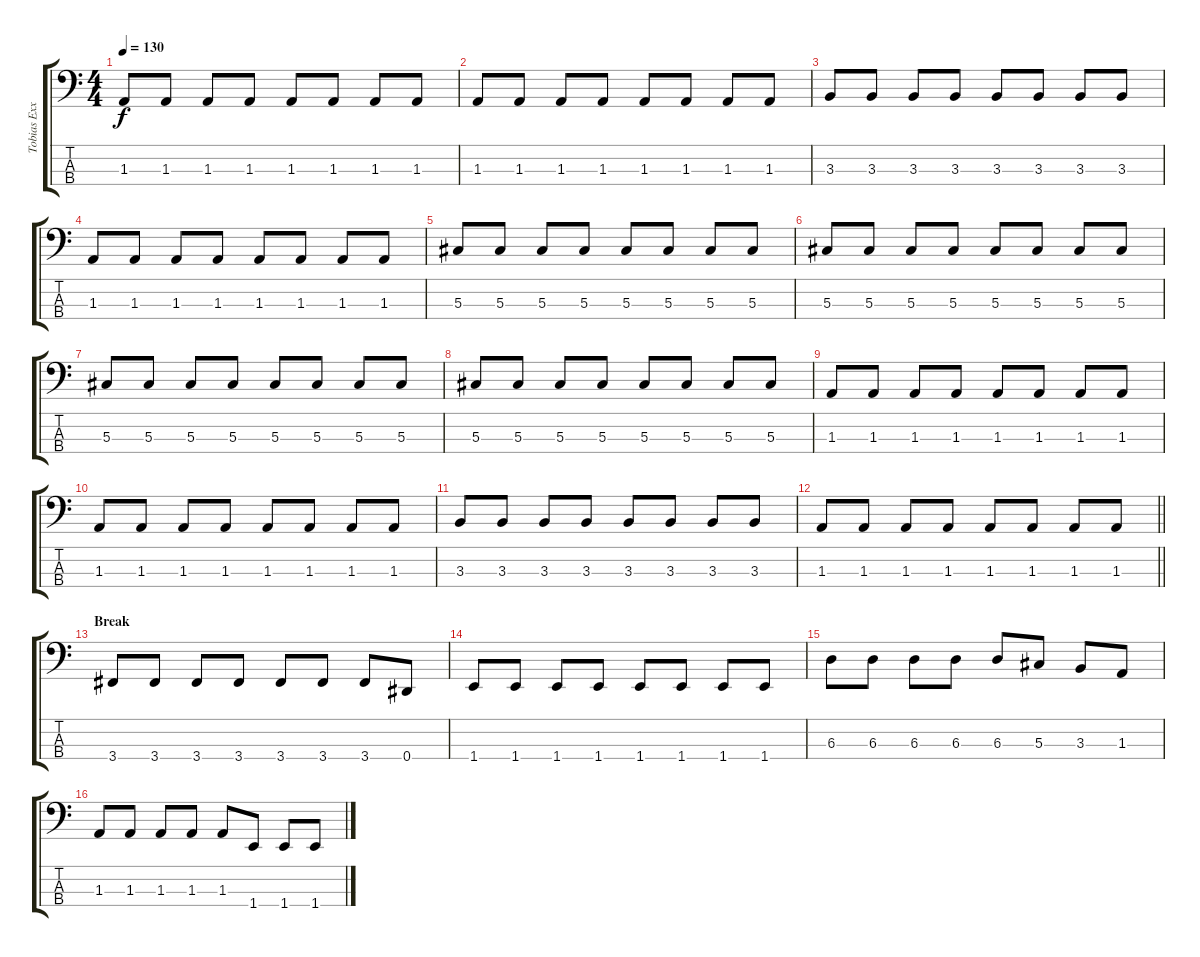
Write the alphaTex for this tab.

\track ("Tobias Exxel" "Tobias Exx") {instrument electricbassfinger}
\staff {score tabs}
\tuning (Gb2 Db2 Ab1 Eb1) {hide}
\ts (4 4)
\tempo 130
\clef f4
\ks c
1.3.8{dy f} 1.3.8 1.3.8 1.3.8 1.3.8 1.3.8 1.3.8 1.3.8 |
1.3.8 1.3.8 1.3.8 1.3.8 1.3.8 1.3.8 1.3.8 1.3.8 |
3.3.8 3.3.8 3.3.8 3.3.8 3.3.8 3.3.8 3.3.8 3.3.8 |
1.3.8 1.3.8 1.3.8 1.3.8 1.3.8 1.3.8 1.3.8 1.3.8 |
5.3.8 5.3.8 5.3.8 5.3.8 5.3.8 5.3.8 5.3.8 5.3.8 |
5.3.8 5.3.8 5.3.8 5.3.8 5.3.8 5.3.8 5.3.8 5.3.8 |
5.3.8 5.3.8 5.3.8 5.3.8 5.3.8 5.3.8 5.3.8 5.3.8 |
5.3.8 5.3.8 5.3.8 5.3.8 5.3.8 5.3.8 5.3.8 5.3.8 |
1.3.8 1.3.8 1.3.8 1.3.8 1.3.8 1.3.8 1.3.8 1.3.8 |
1.3.8 1.3.8 1.3.8 1.3.8 1.3.8 1.3.8 1.3.8 1.3.8 |
3.3.8 3.3.8 3.3.8 3.3.8 3.3.8 3.3.8 3.3.8 3.3.8 |
\barLineRight lightlight
1.3.8 1.3.8 1.3.8 1.3.8 1.3.8 1.3.8 1.3.8 1.3.8 |
\section ("" "Break")
3.4.8 3.4.8 3.4.8 3.4.8 3.4.8 3.4.8 3.4.8 0.4.8 |
1.4.8 1.4.8 1.4.8 1.4.8 1.4.8 1.4.8 1.4.8 1.4.8 |
6.3.8 6.3.8 6.3.8 6.3.8 6.3.8 5.3.8 3.3.8 1.3.8 |
1.3.8 1.3.8 1.3.8 1.3.8 1.3.8 1.4.8 1.4.8 1.4.8
